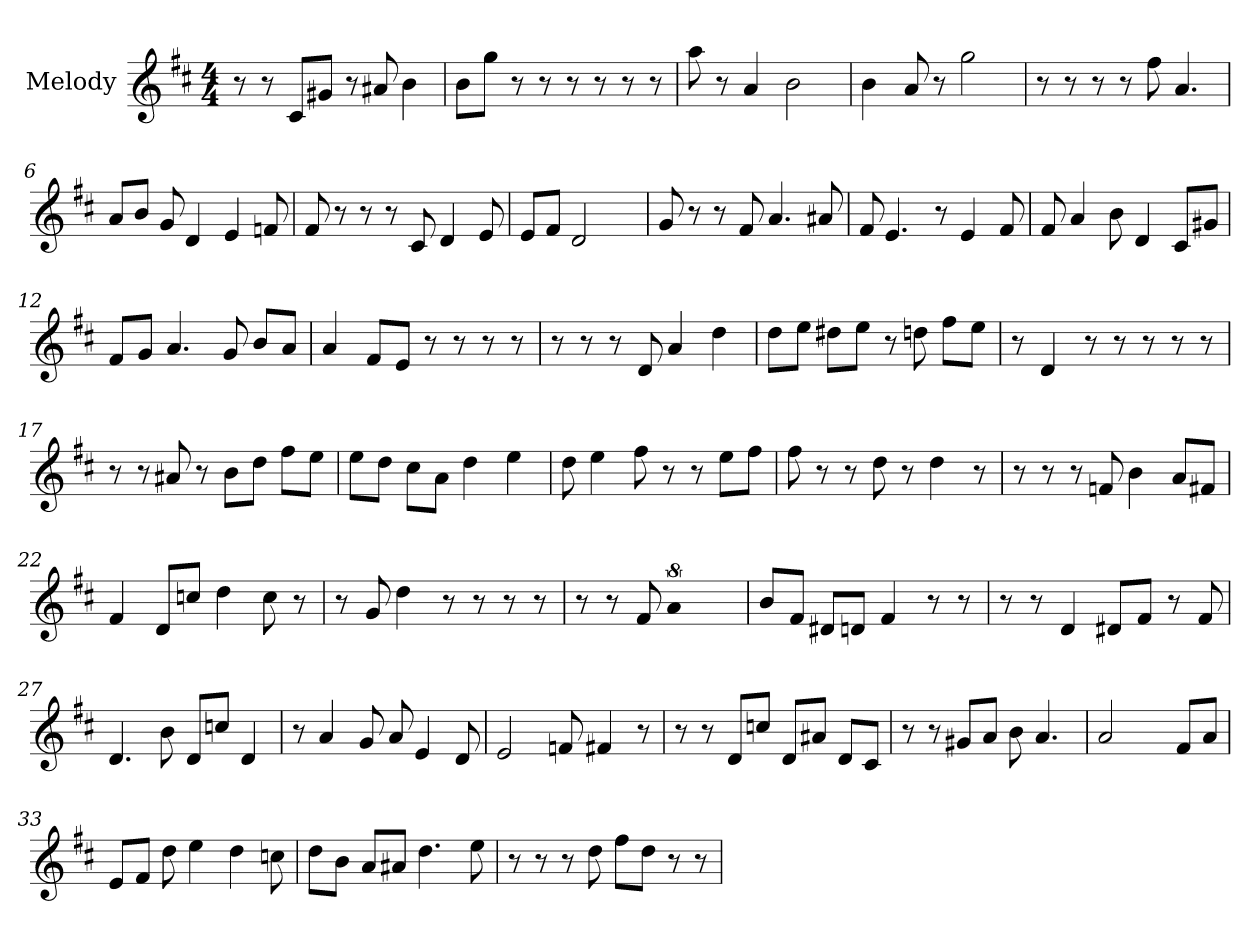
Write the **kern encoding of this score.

**kern
*part1
*staff1
*I"Melody
*clefG2
*k[f#c#]
*D:
*M4/4
*MM103
=1
8r
8r
8c#/L
8g#/J
8r
8a#
4b
=2
8b\L
8gg\J
8r
8r
8r
8r
8r
8r
=3
8aa
8r
4a
2b
=4
4b
8a
8r
2gg
=5
8r
8r
8r
8r
8ff#
4.a
=6
8a/L
8b/J
8g
4d
4e
8f
=7
8f#
8r
8r
8r
8c#
4d
8e
=8
8e/L
8f#/J
!LO:N:vis=2
2.d
=9
8g
8r
8r
8f#
4.a
8a#
=10
8f#
4.e
8r
4e
8f#
=11
8f#
4a
8b
4d
8c#/L
8g#/J
=12
8f#/L
8g/J
4.a
8g
8b/L
8a/J
=13
4a
8f#/L
8e/J
8r
8r
8r
8r
=14
8r
8r
8r
8d
4a
4dd
=15
8dd\L
8ee\J
8dd#\L
8ee\J
8r
8dd
8ff#\L
8ee\J
=16
8r
4d
8r
8r
8r
8r
8r
=17
8r
8r
8a#
8r
8b\L
8dd\J
8ff#\L
8ee\J
=18
8ee\L
8dd\J
8cc#\L
8a\J
4dd
4ee
=19
8dd
4ee
8ff#
8r
8r
8ee\L
8ff#\J
=20
8ff#
8r
8r
8dd
8r
4dd
8r
=21
8r
8r
8r
8f
4b
8a/L
8f#/J
=22
4f#
8d/L
8cc/J
4dd
8cc
8r
=23
8r
8g
4dd
8r
8r
8r
8r
=24
8r
8r
8f#
!LO:N:vis=2
8%5a
=25
8b/L
8f#/J
8d#/L
8d/J
4f#
8r
8r
=26
8r
8r
4d
8d#/L
8f#/J
8r
8f#
=27
4.d
8b
8d/L
8cc/J
4d
=28
8r
4a
8g
8a
4e
8d
=29
2e
8f
4f#
8r
=30
8r
8r
8d/L
8cc/J
8d/L
8a#/J
8d/L
8c#/J
=31
8r
8r
8g#/L
8a/J
8b
4.a
=32
!LO:N:vis=2
2.a
8f#/L
8a/J
=33
8e/L
8f#/J
8dd
4ee
4dd
8cc
=34
8dd\L
8b\J
8a/L
8a#/J
4.dd
8ee
=35
8r
8r
8r
8dd
8ff#\L
8dd\J
8r
8r
=
*-
